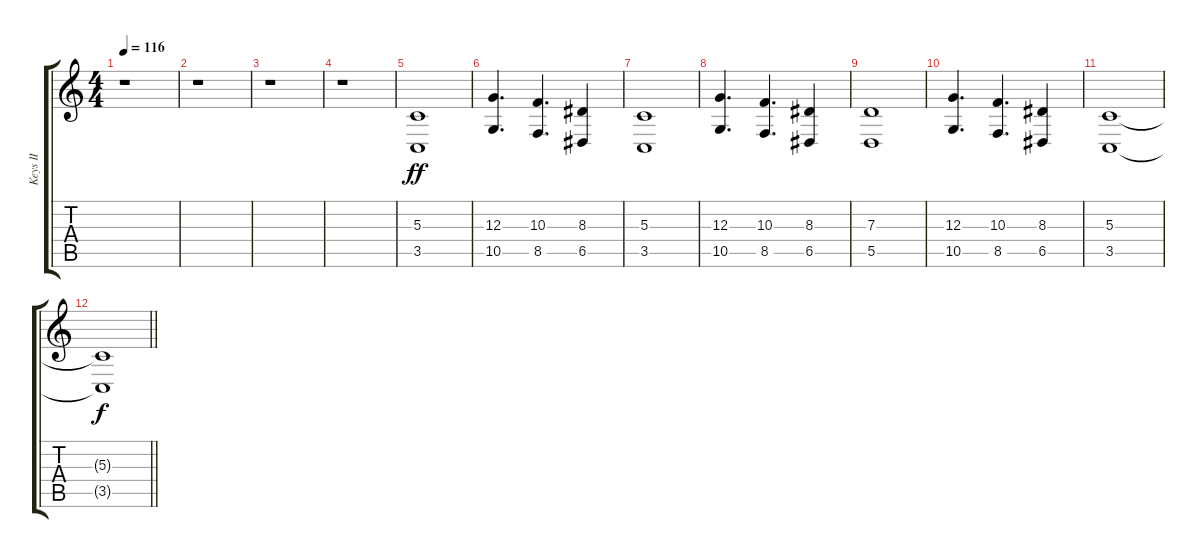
\track ("Keys II" "Keys II") {instrument pad2warm}
\staff {score tabs}
\tuning (E4 B3 G3 D3 A2 E2) {hide}
\ts (4 4)
\tempo 116
\clef g2
\ks c
r.1{dy ff} |
r.1 |
r.1 |
r.1 |
(5.3 3.5).1 |
(12.3 10.5).4{d} (10.3 8.5).4{d} (8.3 6.5).4 |
(5.3 3.5).1 |
(12.3 10.5).4{d} (10.3 8.5).4{d} (8.3 6.5).4 |
(7.3 5.5).1 |
(12.3 10.5).4{d} (10.3 8.5).4{d} (8.3 6.5).4 |
(5.3 3.5).1 |
\barLineRight lightlight
(5.3{t} 3.5{t}).1{dy f}
